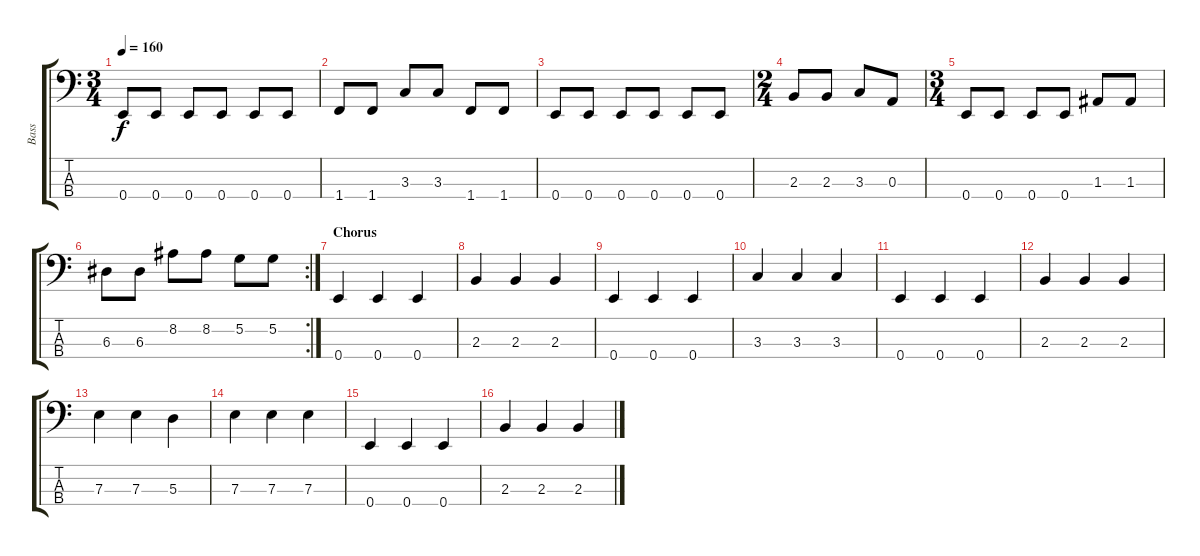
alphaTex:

\track ("Bass" "Bass") {instrument electricbassfinger}
\staff {score tabs}
\tuning (G2 D2 A1 E1) {hide}
\ts (3 4)
\tempo 160
\clef f4
\ks c
0.4.8{dy f} 0.4.8 0.4.8 0.4.8 0.4.8 0.4.8 |
1.4.8 1.4.8 3.3.8 3.3.8 1.4.8 1.4.8 |
0.4.8 0.4.8 0.4.8 0.4.8 0.4.8 0.4.8 |
\ts (2 4)
2.3.8 2.3.8 3.3.8 0.3.8 |
\ts (3 4)
0.4.8 0.4.8 0.4.8 0.4.8 1.3.8 1.3.8 |
\rc 2
6.3.8 6.3.8 8.2.8 8.2.8 5.2.8 5.2.8 |
\section ("" "Chorus")
0.4.4 0.4.4 0.4.4 |
2.3.4 2.3.4 2.3.4 |
0.4.4 0.4.4 0.4.4 |
3.3.4 3.3.4 3.3.4 |
0.4.4 0.4.4 0.4.4 |
2.3.4 2.3.4 2.3.4 |
7.3.4 7.3.4 5.3.4 |
7.3.4 7.3.4 7.3.4 |
0.4.4 0.4.4 0.4.4 |
2.3.4 2.3.4 2.3.4
